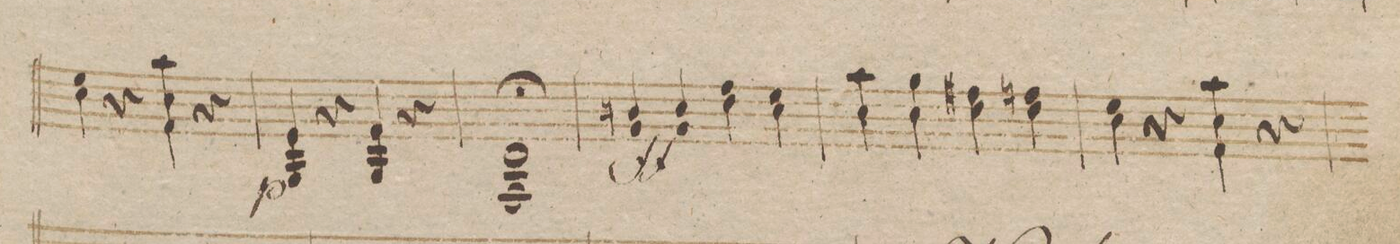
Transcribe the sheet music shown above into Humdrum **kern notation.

**kern	**dynam
*I"Violino Imo	*
*clefG2	*
*k[b-]	*
*met(c|)	*
*M2/2	*
4ee\ 4cc\	.
4r	.
4aa\ 4cc\ 4f\	.
4r	.
=26	=26
4e/ 4G/	p
4r	.
4f/ 4G/	.
4r	.
=27	=27
1d/ 1A/;	.
=28	=28
4bn/ 4g/	ff
4cc/ 4g/	.
4ff\ 4dd\	.
4ee\ 4cc\	.
=29	=29
4aa\ 4cc\	.
4gg\ 4cc\	.
4ff#X\ 4dd\	.
4ffn\ 4dd\	.
=30	=30
4ee\ 4cc\	.
4r	.
4aa\ 4cc\ 4f\	.
4r	.
=31	=31
*-	*-
